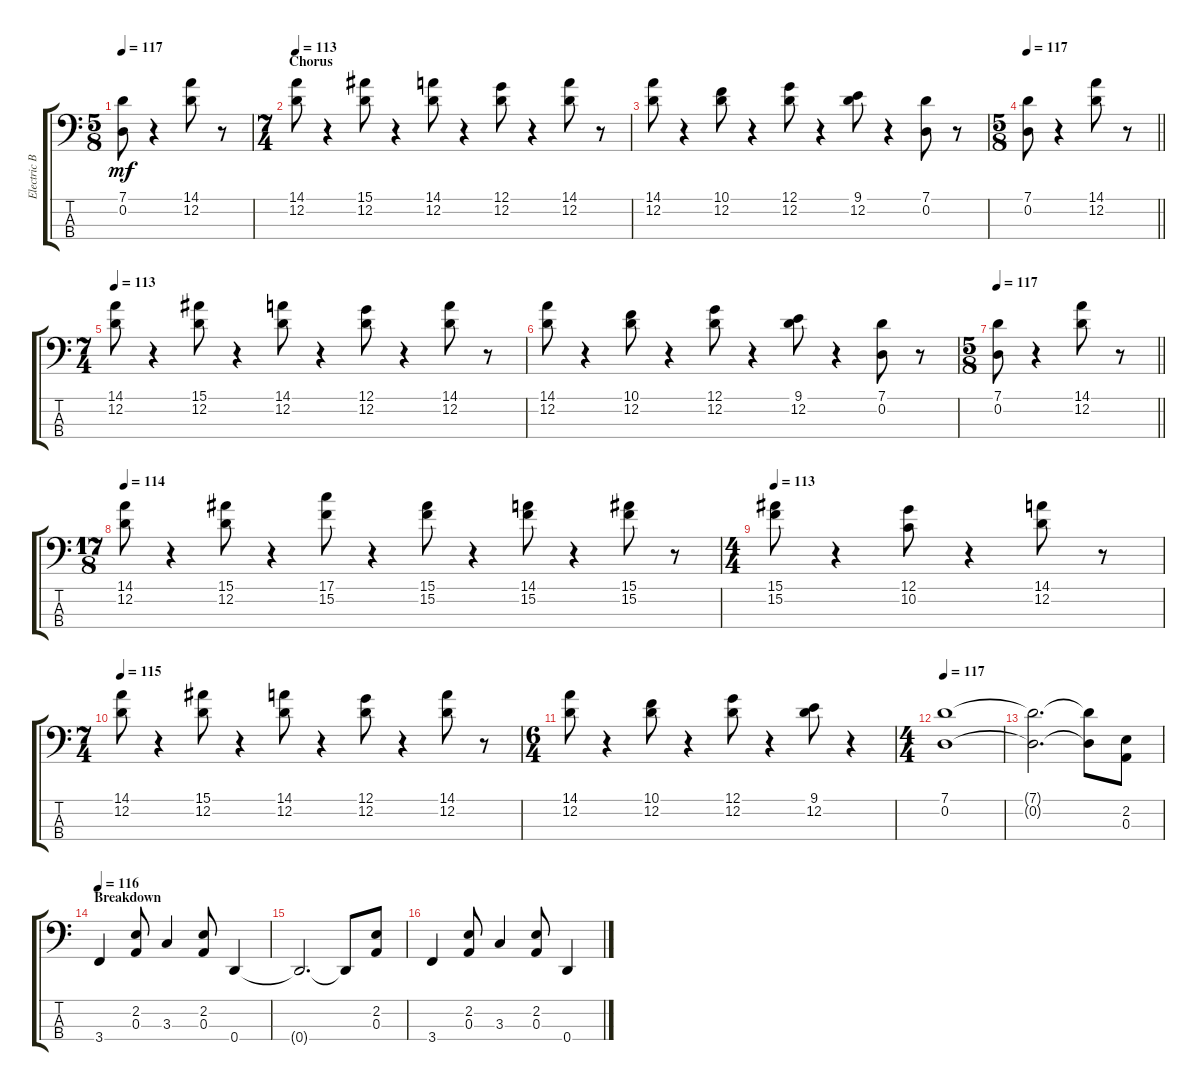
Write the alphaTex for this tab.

\track ("Electric Bass" "Electric B") {instrument electricbassfinger}
\staff {score tabs}
\tuning (G2 D2 A1 D1) {hide}
\ts (5 8)
\tempo 117
\clef f4
\ks c
(7.1 0.2).8{dy mf} r.4 (14.1 12.2).8 r.8 |
\ts (7 4)
\section ("" "Chorus")
\tempo 113
(14.1 12.2).8 r.4 (15.1 12.2).8 r.4 (14.1 12.2).8 r.4 (12.1 12.2).8 r.4 (14.1 12.2).8 r.8 |
(14.1 12.2).8 r.4 (10.1 12.2).8 r.4 (12.1 12.2).8 r.4 (9.1 12.2).8 r.4 (7.1 0.2).8 r.8 |
\ts (5 8)
\tempo 117
\barLineRight lightlight
(7.1 0.2).8 r.4 (14.1 12.2).8 r.8 |
\ts (7 4)
\tempo 113
(14.1 12.2).8 r.4 (15.1 12.2).8 r.4 (14.1 12.2).8 r.4 (12.1 12.2).8 r.4 (14.1 12.2).8 r.8 |
(14.1 12.2).8 r.4 (10.1 12.2).8 r.4 (12.1 12.2).8 r.4 (9.1 12.2).8 r.4 (7.1 0.2).8 r.8 |
\ts (5 8)
\tempo 117
\barLineRight lightlight
(7.1 0.2).8 r.4 (14.1 12.2).8 r.8 |
\ts (17 8)
\tempo 114
(14.1 12.2).8 r.4 (15.1 12.2).8 r.4 (17.1 15.2).8 r.4 (15.1 15.2).8 r.4 (14.1 15.2).8 r.4 (15.1 15.2).8 r.8 |
\ts (4 4)
\tempo 113
(15.1 15.2).8 r.4 (12.1 10.2).8 r.4 (14.1 12.2).8 r.8 |
\ts (7 4)
\tempo 115
(14.1 12.2).8 r.4 (15.1 12.2).8 r.4 (14.1 12.2).8 r.4 (12.1 12.2).8 r.4 (14.1 12.2).8 r.8 |
\ts (6 4)
(14.1 12.2).8 r.4 (10.1 12.2).8 r.4 (12.1 12.2).8 r.4 (9.1 12.2).8 r.4 |
\ts (4 4)
\tempo 117
(7.1 0.2).1 |
(7.1{t} 0.2{t}).2{d} (7.1{t} 0.2{t}).8 (2.2 0.3).8 |
\section ("" "Breakdown")
\tempo 116
3.4.4 (2.2 0.3).8 3.3.4 (2.2 0.3).8 0.4.4 |
0.4{t}.2{d} 0.4{t}.8 (2.2 0.3).8 |
3.4.4 (2.2 0.3).8 3.3.4 (2.2 0.3).8 0.4.4
